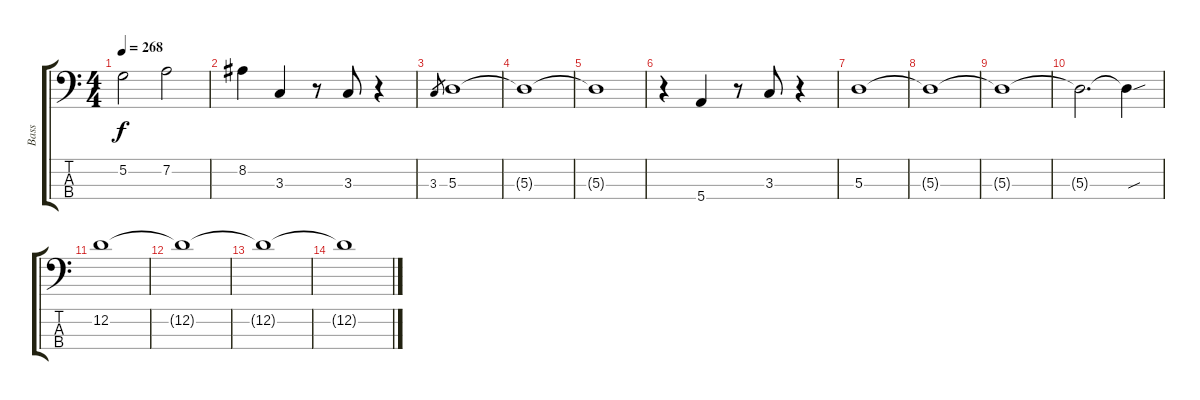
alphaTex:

\track ("Bass" "Bass") {instrument electricbassfinger}
\staff {score tabs}
\tuning (G2 D2 A1 E1) {hide}
\ts (4 4)
\tempo 268
\clef f4
\ks c
5.2.2{dy f} 7.2.2 |
8.2.4 3.3.4 r.8 3.3.8 r.4 |
3.3.8{gr} 5.3.1 |
5.3{t}.1 |
5.3{t}.1 |
r.4 5.4.4 r.8 3.3.8 r.4 |
5.3.1 |
5.3{t}.1 |
5.3{t}.1 |
5.3{t}.2{d} 5.3{sou t}.4 |
12.2.1 |
12.2{t}.1 |
12.2{t}.1 |
12.2{t}.1
